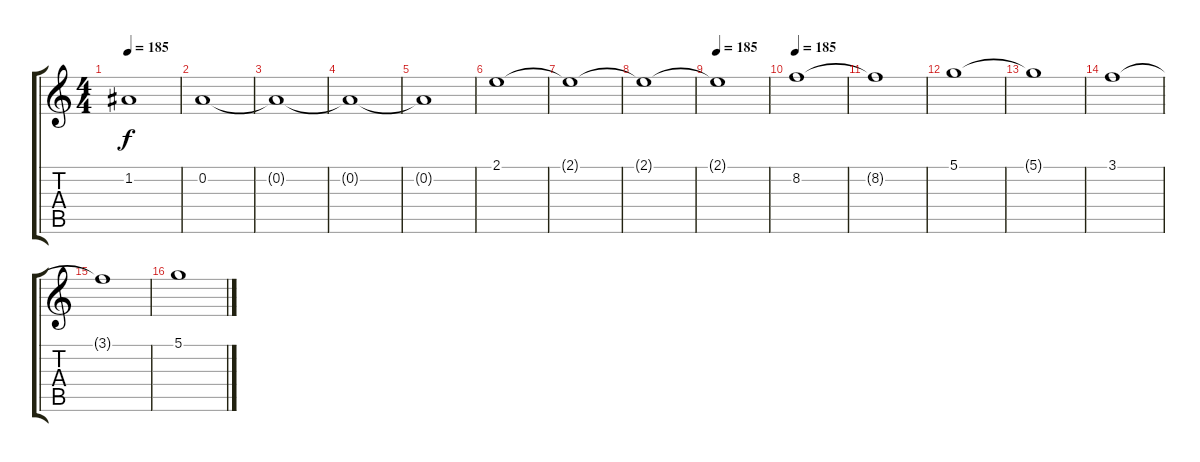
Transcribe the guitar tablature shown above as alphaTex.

\track "" {instrument overdrivenguitar}
\staff {score tabs}
\tuning (D4 A3 F3 C3 G2 D2) {hide}
\ts (4 4)
\tempo 185
\clef g2
\ks c
1.2{t}.1{dy f} |
0.2.1 |
0.2{t}.1 |
0.2{t}.1 |
0.2{t}.1 |
2.1.1 |
2.1{t}.1 |
2.1{t}.1 |
\tempo 185
2.1{t}.1 |
\tempo 185
8.2.1{volume 10 balance 3 instrument churchorgan} |
8.2{t}.1 |
5.1.1 |
5.1{t}.1 |
3.1.1 |
3.1{t}.1 |
5.1.1
